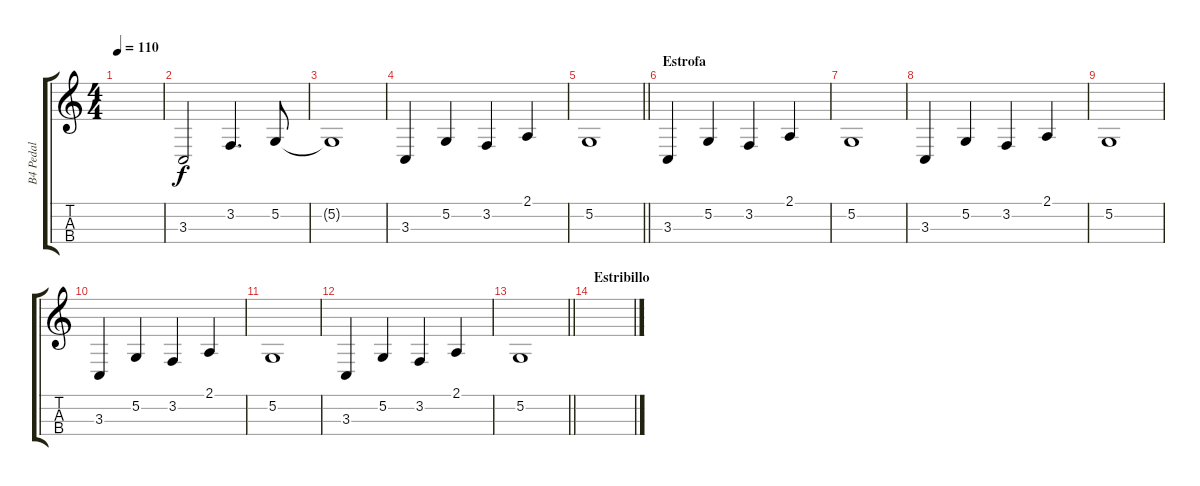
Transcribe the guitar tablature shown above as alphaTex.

\track ("B4 Pedal" "B4 Pedal") {instrument reedorgan}
\staff {score tabs}
\tuning (G3 D3 A2 E2) {hide}
\ts (4 4)
\tempo 110
\clef g2
\ks c
|
3.3.2 3.2.4{d} 5.2.8 |
5.2{t}.1 |
3.3.4 5.2.4 3.2.4 2.1.4 |
\barLineRight lightlight
5.2.1 |
\section ("" "Estrofa")
3.3.4 5.2.4 3.2.4 2.1.4 |
5.2.1 |
3.3.4 5.2.4 3.2.4 2.1.4 |
5.2.1 |
3.3.4 5.2.4 3.2.4 2.1.4 |
5.2.1 |
3.3.4 5.2.4 3.2.4 2.1.4 |
\barLineRight lightlight
5.2.1 |
\section ("" "Estribillo")
